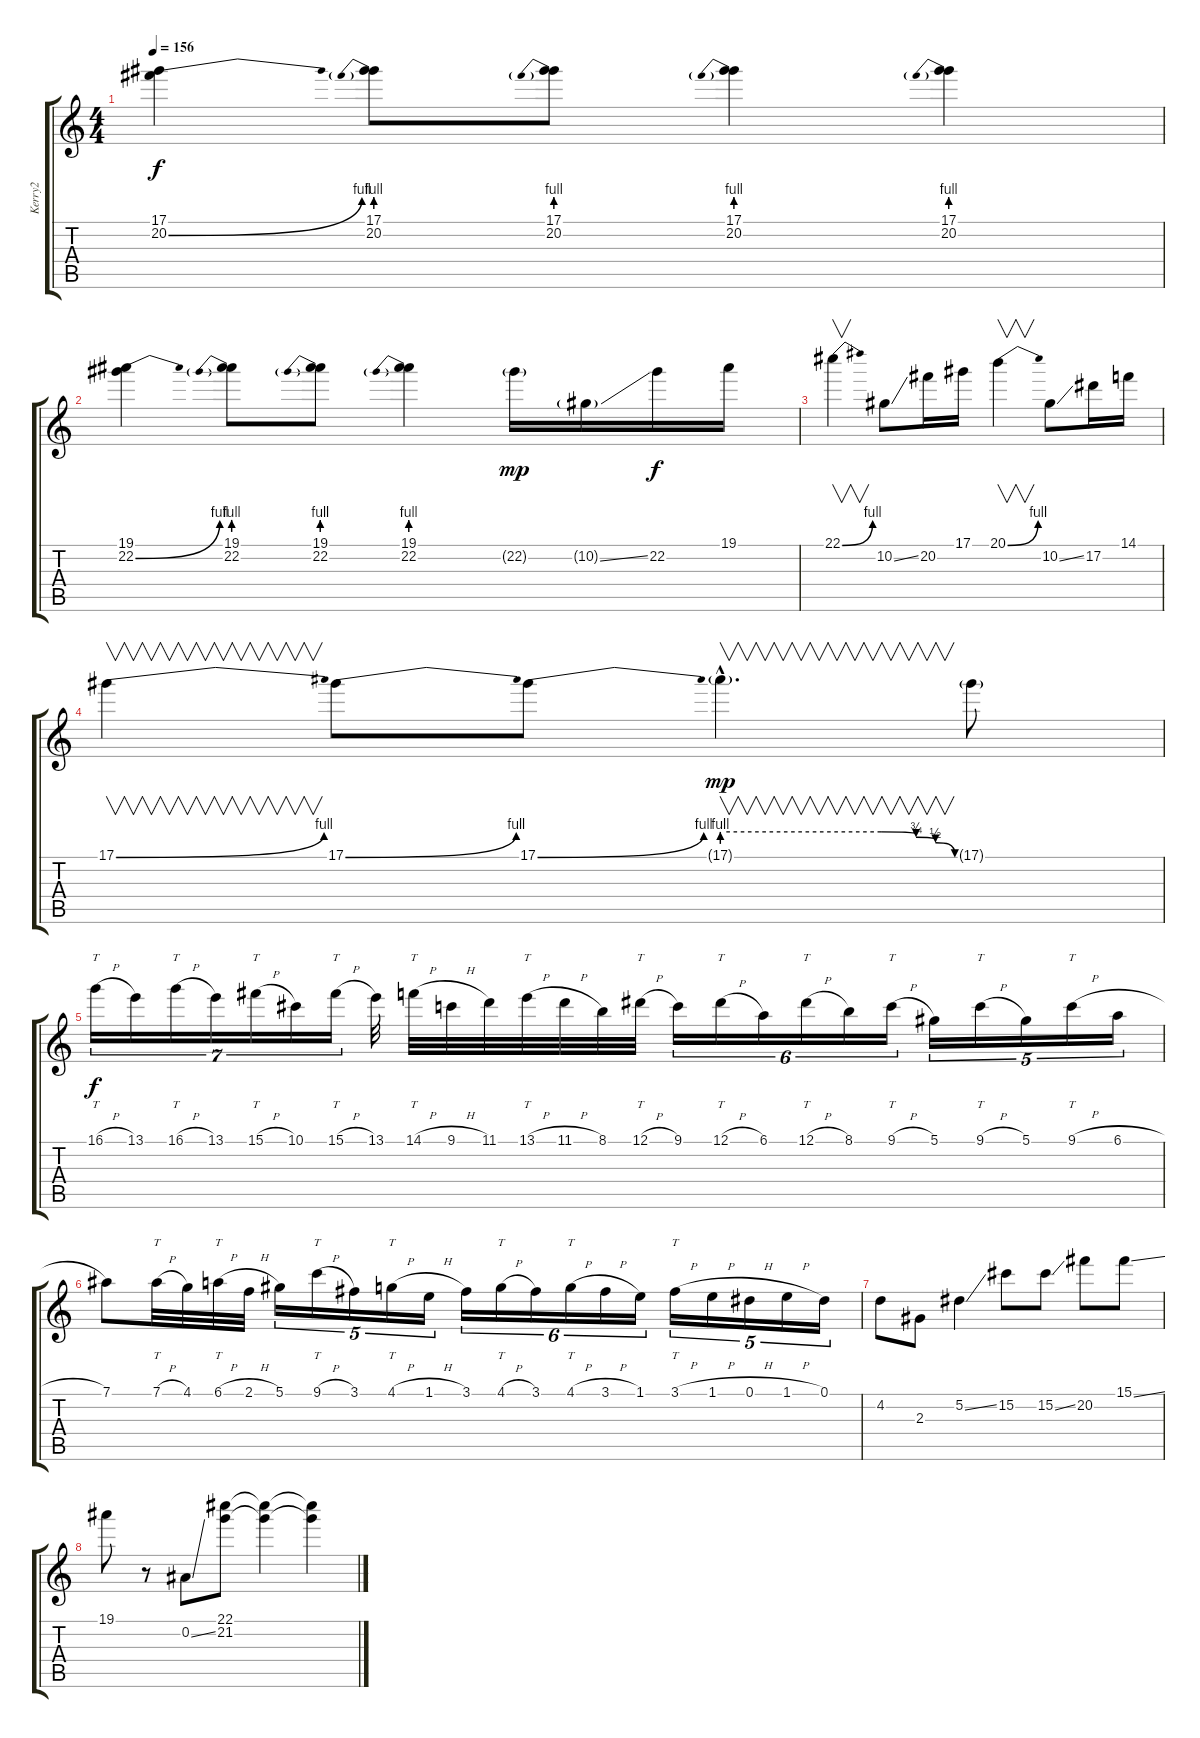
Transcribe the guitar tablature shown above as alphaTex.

\track ("Kerry2" "Kerry2") {instrument distortionguitar}
\staff {score tabs}
\tuning (Eb4 Bb3 Gb3 Db3 Ab2 Eb2) {hide}
\ts (4 4)
\tempo 156
\clef g2
\ks c
(17.1 20.2{be (bend 0 0 60 4)}).4{dy f} (17.1 20.2{be (prebend 0 4 60 4)}).8 (17.1 20.2{be (prebend 0 4 60 4)}).8 (17.1 20.2{be (prebend 0 4 60 4)}).4 (17.1 20.2{be (prebend 0 4 60 4)}).4 |
(19.1 22.2{be (bend 0 0 60 4)}).4 (19.1 22.2{be (prebend 0 4 60 4)}).8 (19.1 22.2{be (prebend 0 4 60 4)}).8 (19.1 22.2{be (prebend 0 4 60 4)}).4 22.2{g}.16{dy mp} 10.2{ss g}.16 22.2.16{dy f} 19.1.16 |
22.1{be (bend 0 0 60 4)}.4{v} 10.2{ss}.8 20.2.16 17.1.16 20.1{be (bend 0 0 60 4)}.4{v} 10.2{ss}.8 17.2.16 14.1.16 |
17.1{be (bend 0 0 60 4)}.4{v} 17.1{be (bend 0 0 60 4)}.8 17.1{be (bend 0 0 60 4)}.8 17.1{be (custom 0 4 41 4 50 3 55 2 60 0) g hac}.4{v d dy mp} 17.1{g}.8 |
16.1{h}.16{tt tu (7 4) dy f} 13.1.16{tu (7 4)} 16.1{h}.16{tt tu (7 4)} 13.1.16{tu (7 4)} 15.1{h}.16{tt tu (7 4)} 10.1.16{tu (7 4)} 15.1{h}.16{tt tu (7 4)} 13.1.32 14.1{h}.32{tt} 9.1{h}.32 11.1.32 13.1{h}.32{tt} 11.1{h}.32 8.1.32 12.1{h}.32{tt} 9.1.16{tu (6 4)} 12.1{h}.16{tt tu (6 4)} 6.1.16{tu (6 4)} 12.1{h}.16{tt tu (6 4)} 8.1.16{tu (6 4)} 9.1{h}.16{tt tu (6 4)} 5.1.16{tu (5 4)} 9.1{h}.16{tt tu (5 4)} 5.1.16{tu (5 4)} 9.1{h}.16{tt tu (5 4)} 6.1{h}.16{tu (5 4)} |
7.1.8 7.1{h}.32{tt} 4.1.32 6.1{h}.32{tt} 2.1{h}.32 5.1.16{tu (5 4)} 9.1{h}.16{tt tu (5 4)} 3.1.16{tu (5 4)} 4.1{h}.16{tt tu (5 4)} 1.1{h}.16{tu (5 4)} 3.1.16{tu (6 4)} 4.1{h}.16{tt tu (6 4)} 3.1.16{tu (6 4)} 4.1{h}.16{tt tu (6 4)} 3.1{h}.16{tu (6 4)} 1.1.16{tu (6 4)} 3.1{h}.16{tt tu (5 4)} 1.1{h}.16{tu (5 4)} 0.1{h}.16{tu (5 4)} 1.1{h}.16{tu (5 4)} 0.1.16{tu (5 4)} |
4.2.8 2.3.8 5.2{ss}.4 15.2.8 15.2{ss}.8 20.2.8 15.1{ss}.8 |
19.1.8 r.8 0.2{ss}.8 (22.1 21.2).8 (22.1{t} 21.2{t}).4 (22.1{t} 21.2{t}).4
